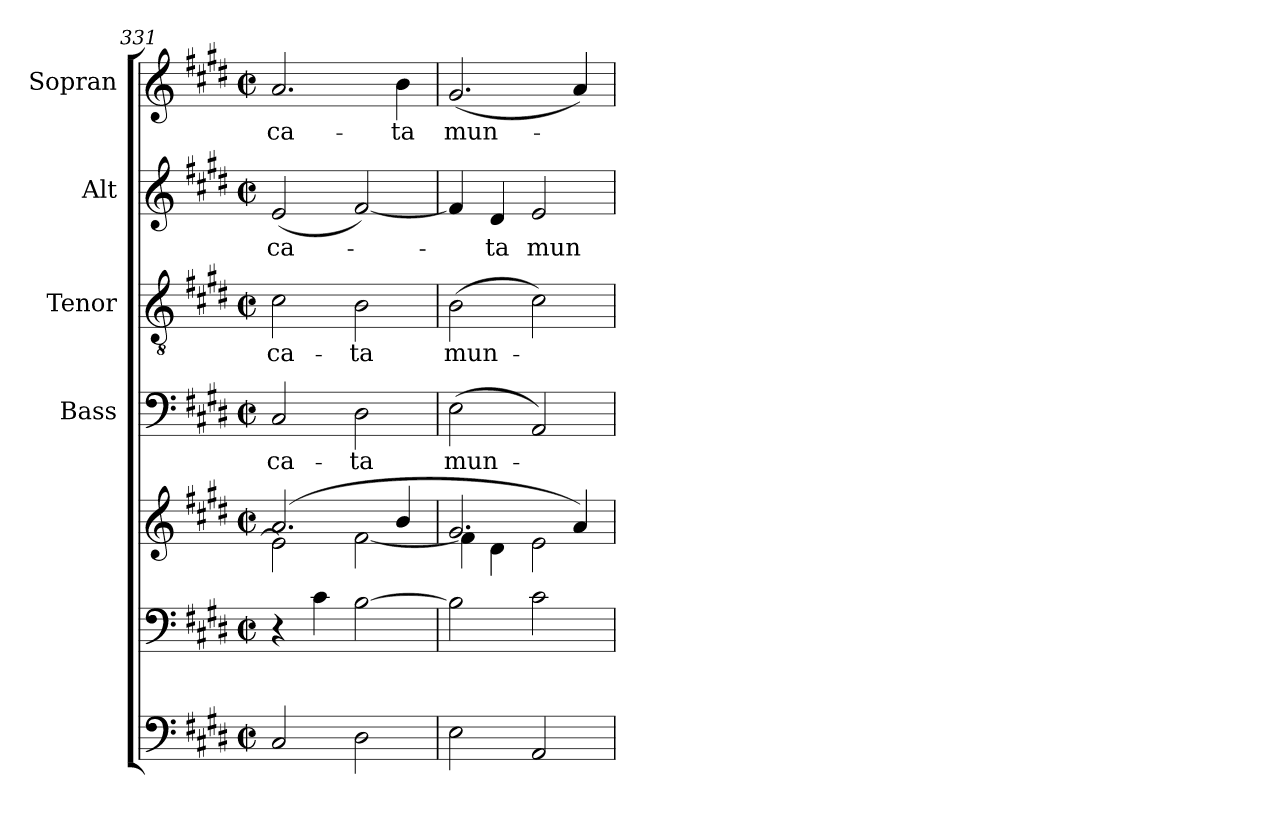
**kern	**kern	**kern	**kern	**text	**kern	**text	**kern	**text	**kern	**text
*part6	*part5	*part5	*part4	*part4	*part3	*part3	*part2	*part2	*part1	*part1
*staff7	*staff6	*staff5	*staff4	*staff4	*staff3	*staff3	*staff2	*staff2	*staff1	*staff1
*	*	*	*I"Bass	*	*I"Tenor	*	*I"Alt	*	*I"Sopran	*
*	*	*	*I'B.	*	*I'T.	*	*I'A.	*	*I'S.	*
*clefF4	*clefF4	*clefG2	*clefF4	*	*clefGv2	*	*clefG2	*	*clefG2	*
*ITrd7c12	*	*	*	*	*	*	*	*	*	*
*k[f#c#g#d#]	*k[f#c#g#d#]	*k[f#c#g#d#]	*k[f#c#g#d#]	*	*k[f#c#g#d#]	*	*k[f#c#g#d#]	*	*k[f#c#g#d#]	*
*E:	*E:	*E:	*E:	*	*E:	*	*E:	*	*E:	*
*M2/2	*M2/2	*M2/2	*M2/2	*	*M2/2	*	*M2/2	*	*M2/2	*
*met(c|)	*met(c|)	*met(c|)	*met(c|)	*	*met(c|)	*	*met(c|)	*	*met(c|)	*
=331	=331	=331	=331	=331	=331	=331	=331	=331	=331	=331
*	*	*^	*	*	*	*	*	*	*	*
!	!	!	!	!	!LO:LY:b	!	!LO:LY:b	!	!LO:LY:b	!	!LO:LY:b
2CC#/	4r	(>2.a/	2e\]	2C#/	-ca-	2c#\	-ca-	(<2e/	-ca-	2.a/	-ca-
.	4c#\	.	.	.	.	.	.	.	.	.	.
!	!	!	!	!	!LO:LY:b	!	!LO:LY:b	!	!	!	!
2DD#\	[2B\	.	[<2f#\	2D#\	-ta	2B\	-ta	[2f#/)	.	.	.
!	!	!	!	!	!	!	!	!	!	!	!LO:LY:b
.	.	4b/	.	.	.	.	.	.	.	4b\	-ta
=332	=332	=332	=332	=332	=332	=332	=332	=332	=332	=332	=332
!	!	!	!	!	!LO:LY:b	!	!LO:LY:b	!	!	!	!LO:LY:b
2EE\	2B\]	2.g#/	4f#\]	(<2E\	mun-	(>2B\	mun-	4f#/]	.	(<2.g#/	mun-
!	!	!	!	!	!	!	!	!	!LO:LY:b	!	!
.	.	.	4d#\	.	.	.	.	4d#/	-ta	.	.
!	!	!	!	!	!	!	!	!	!LO:LY:b	!	!
2AAA/	2c#\	.	2e\	2AA/)	.	2c#\)	.	2e/	mun-	.	.
.	.	4a/)	.	.	.	.	.	.	.	4a/)	.
*	*	*v	*v	*	*	*	*	*	*	*	*
=	=	=	=	=	=	=	=	=	=	=
*-	*-	*-	*-	*-	*-	*-	*-	*-	*-	*-
